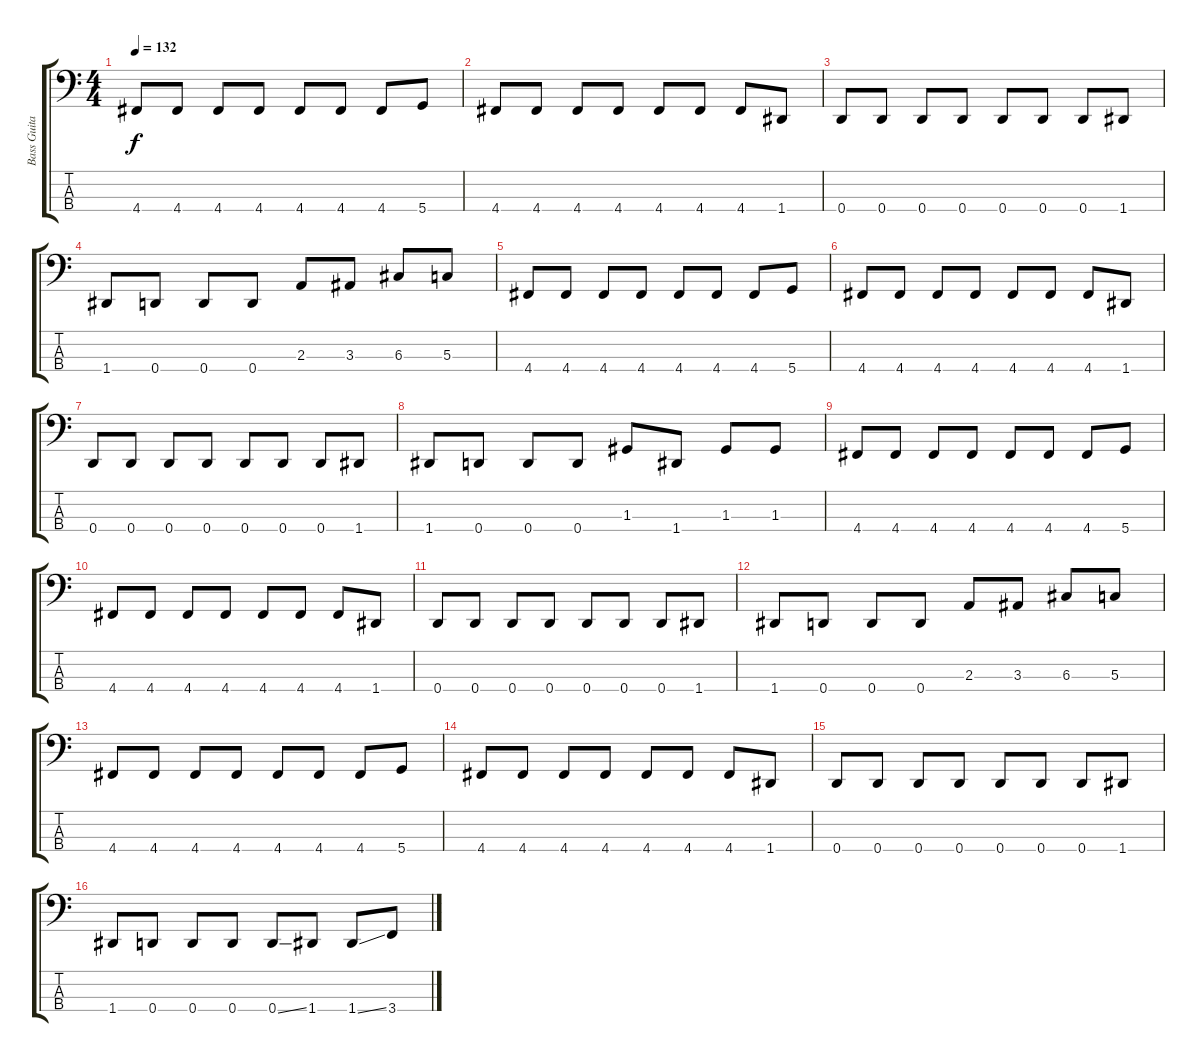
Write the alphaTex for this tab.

\track ("Bass Guitar" "Bass Guita") {instrument electricbasspick}
\staff {score tabs}
\tuning (F2 C2 G1 D1) {hide}
\ts (4 4)
\tempo 132
\clef f4
\ks c
4.4.8{dy f} 4.4.8 4.4.8 4.4.8 4.4.8 4.4.8 4.4.8 5.4.8 |
4.4.8 4.4.8 4.4.8 4.4.8 4.4.8 4.4.8 4.4.8 1.4.8 |
0.4.8 0.4.8 0.4.8 0.4.8 0.4.8 0.4.8 0.4.8 1.4.8 |
1.4.8 0.4.8 0.4.8 0.4.8 2.3.8 3.3.8 6.3.8 5.3.8 |
4.4.8 4.4.8 4.4.8 4.4.8 4.4.8 4.4.8 4.4.8 5.4.8 |
4.4.8 4.4.8 4.4.8 4.4.8 4.4.8 4.4.8 4.4.8 1.4.8 |
0.4.8 0.4.8 0.4.8 0.4.8 0.4.8 0.4.8 0.4.8 1.4.8 |
1.4.8 0.4.8 0.4.8 0.4.8 1.3.8 1.4.8 1.3.8 1.3.8 |
4.4.8 4.4.8 4.4.8 4.4.8 4.4.8 4.4.8 4.4.8 5.4.8 |
4.4.8 4.4.8 4.4.8 4.4.8 4.4.8 4.4.8 4.4.8 1.4.8 |
0.4.8 0.4.8 0.4.8 0.4.8 0.4.8 0.4.8 0.4.8 1.4.8 |
1.4.8 0.4.8 0.4.8 0.4.8 2.3.8 3.3.8 6.3.8 5.3.8 |
4.4.8 4.4.8 4.4.8 4.4.8 4.4.8 4.4.8 4.4.8 5.4.8 |
4.4.8 4.4.8 4.4.8 4.4.8 4.4.8 4.4.8 4.4.8 1.4.8 |
0.4.8 0.4.8 0.4.8 0.4.8 0.4.8 0.4.8 0.4.8 1.4.8 |
1.4.8 0.4.8 0.4.8 0.4.8 0.4{ss}.8 1.4.8 1.4{ss}.8 3.4.8
